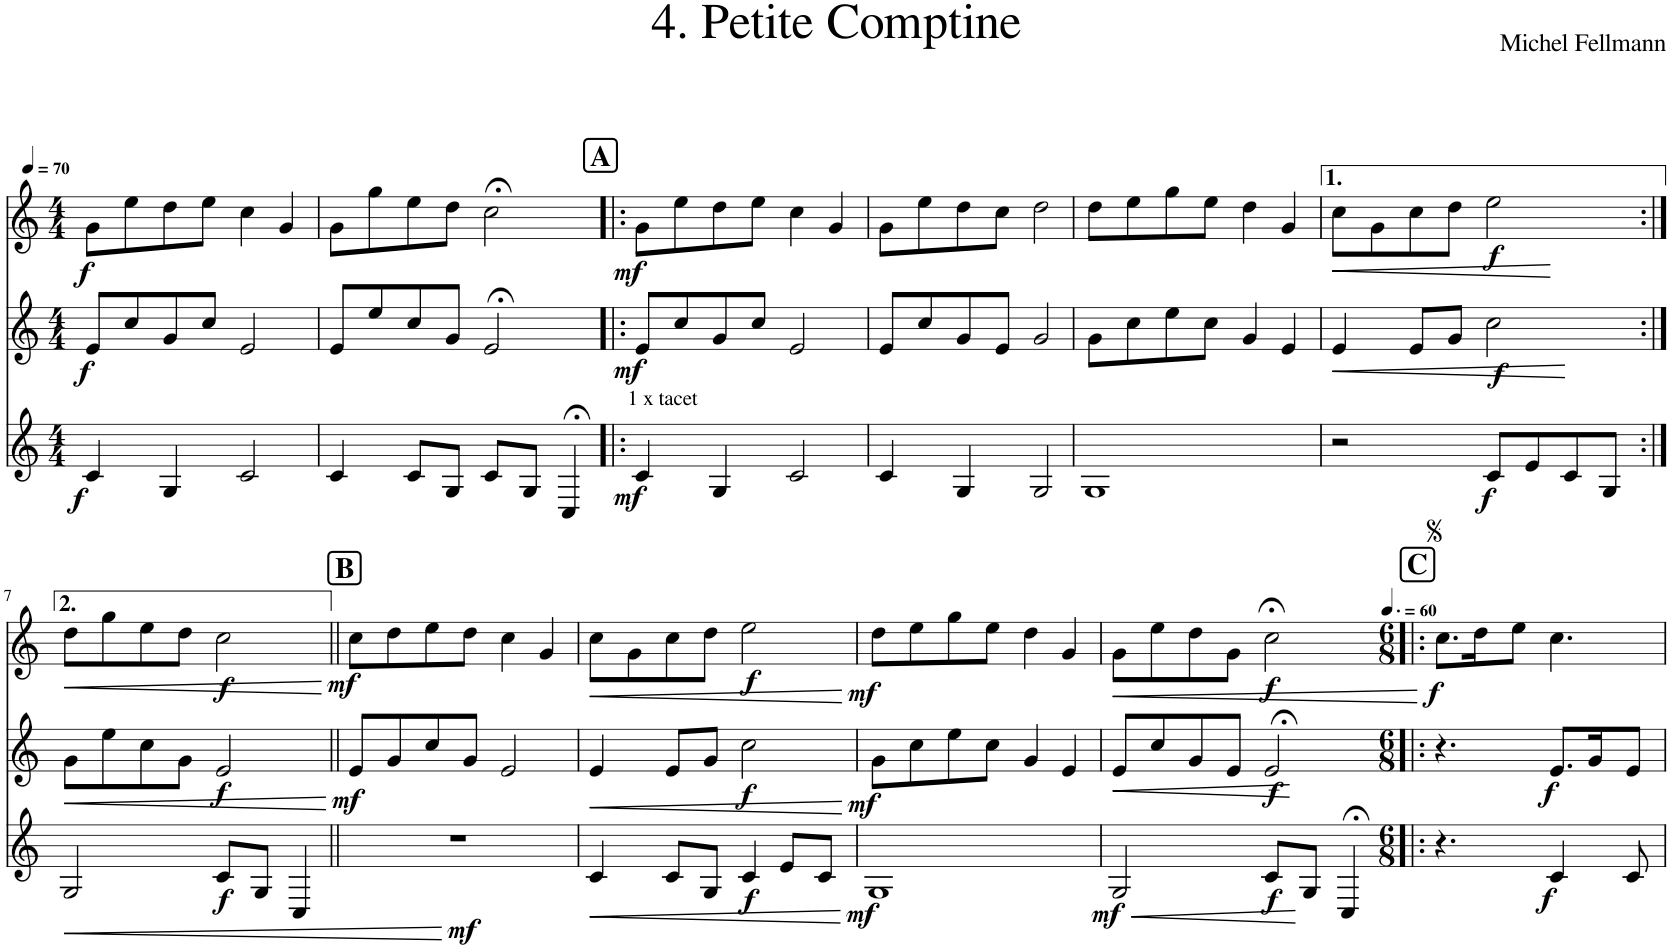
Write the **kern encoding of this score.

**kern	**dynam	**kern	**dynam	**kern	**dynam
*part3	*part3	*part2	*part2	*part1	*part1
*staff3	*staff3	*staff2	*staff2	*staff1	*staff1
*I"Cor en Fa	*	*I"Cor en Fa	*	*I"Cor en Fa	*
*clefG2	*	*clefG2	*	*clefG2	*
*Trd4c7	*	*Trd4c7	*	*Trd4c7	*
*k[]	*	*k[]	*	*k[]	*
*M4/4	*	*M4/4	*	*M4/4	*
*MM70	*	*MM70	*	*MM70	*
=1	=1	=1	=1	=1	=1
!	!LO:DY:b	!	!LO:DY:b	!	!LO:DY:b
4c/	f	8e/L	f	8g\L	f
.	.	8cc/	.	8ee\	.
4G/	.	8g/	.	8dd\	.
.	.	8cc/J	.	8ee\J	.
2c/	.	2e/	.	4cc\	.
.	.	.	.	4g/	.
=2	=2	=2	=2	=2	=2
4c/	.	8e/L	.	8g\L	.
.	.	8ee/	.	8gg\	.
8c/L	.	8cc/	.	8ee\	.
8G/J	.	8g/J	.	8dd\J	.
8c/L	.	2e;</	.	2cc;<\	.
8G/J	.	.	.	.	.
4C;</	.	.	.	.	.
!!LO:REH:place=s1:a:B:cj:fs=14:t=A
=3!|:	=3!|:	=3!|:	=3!|:	=3!|:	=3!|:
!LO:TX:a:t=1 x tacet	!	!	!	!	!
!	!LO:DY:b	!	!LO:DY:b	!	!LO:DY:b
4c/	mf	8e/L	mf	8g\L	mf
.	.	8cc/	.	8ee\	.
4G/	.	8g/	.	8dd\	.
.	.	8cc/J	.	8ee\J	.
2c/	.	2e/	.	4cc\	.
.	.	.	.	4g/	.
=4	=4	=4	=4	=4	=4
4c/	.	8e/L	.	8g\L	.
.	.	8cc/	.	8ee\	.
4G/	.	8g/	.	8dd\	.
.	.	8e/J	.	8cc\J	.
2G/	.	2g/	.	2dd\	.
=5	=5	=5	=5	=5	=5
1G	.	8g\L	.	8dd\L	.
.	.	8cc\	.	8ee\	.
.	.	8ee\	.	8gg\	.
.	.	8cc\J	.	8ee\J	.
.	.	4g/	.	4dd\	.
.	.	4e/	.	4g/	.
=6	=6	=6	=6	=6	=6
!	!	!	!LO:HP:b	!	!LO:HP:b
2r	.	4e/	<	8cc\L	<
.	.	.	.	8g\	.
.	.	8e/L	.	8cc\	.
.	.	8g/J	.	8dd\J	.
!	!LO:DY:b	!	!LO:DY:b	!	!LO:DY:b
8c/L	f	2cc\	f	2ee\	f
8e/	.	.	.	.	.
8c/	.	.	.	.	.
8G/J	.	.	.	.	.
.	.	.	[	.	[
!!LO:LB:g=z
=7:|!	=7:|!	=7:|!	=7:|!	=7:|!	=7:|!
!	!LO:HP:b	!	!LO:HP:b	!	!LO:HP:b
2G/	<	8g\L	<	8dd\L	<
.	.	8ee\	.	8gg\	.
.	.	8cc\	.	8ee\	.
.	.	8g\J	.	8dd\J	.
!	!LO:DY:b	!	!LO:DY:b	!	!LO:DY:b
8c/L	f	2e/	f	2cc\	f
8G/J	.	.	.	.	.
4C/	.	.	.	.	.
.	[	.	[	.	[
!!LO:REH:place=s1:a:B:cj:fs=14:t=B
=8||	=8||	=8||	=8||	=8||	=8||
!	!LO:DY:b	!	!LO:DY:b	!	!LO:DY:b
1r	mf	8e/L	mf	8cc\L	mf
.	.	8g/	.	8dd\	.
.	.	8cc/	.	8ee\	.
.	.	8g/J	.	8dd\J	.
.	.	2e/	.	4cc\	.
.	.	.	.	4g/	.
=9	=9	=9	=9	=9	=9
!	!LO:HP:b	!	!LO:HP:b	!	!LO:HP:b
4c/	<	4e/	<	8cc\L	<
.	.	.	.	8g\	.
8c/L	.	8e/L	.	8cc\	.
8G/J	.	8g/J	.	8dd\J	.
!	!LO:DY:b	!	!LO:DY:b	!	!LO:DY:b
4c/	f	2cc\	f	2ee\	f
8e/L	.	.	.	.	.
8c/J	.	.	.	.	.
.	[	.	[	.	[
=10	=10	=10	=10	=10	=10
!	!LO:DY:b	!	!LO:DY:b	!	!LO:DY:b
1G	mf	8g\L	mf	8dd\L	mf
.	.	8cc\	.	8ee\	.
.	.	8ee\	.	8gg\	.
.	.	8cc\J	.	8ee\J	.
.	.	4g/	.	4dd\	.
.	.	4e/	.	4g/	.
=11	=11	=11	=11	=11	=11
!	!LO:HP:b	!	!LO:HP:b	!	!LO:HP:b
!	!LO:DY:n=1:b	!	!	!	!
2G/	< mf	8e/L	<	8g\L	<
.	.	8cc/	.	8ee\	.
.	.	8g/	.	8dd\	.
.	.	8e/J	.	8g\J	.
!	!LO:DY:n=2:b	!	!LO:DY:b	!	!LO:DY:b
8c/L	f	2e;</	f	2cc;<\	f
8G/J	.	.	.	.	.
4C;</	.	.	.	.	.
.	[	.	[	.	[
=12!|:	=12!|:	=12!|:	=12!|:	=12!|:	=12!|:
!!LO:REH:place=s1:a:B:cj:fs=14:t=C
*M6/8	*	*M6/8	*	*M6/8	*
*	*	*	*	*MM90	*
!	!	!	!	!	!LO:DY:b
4.r	.	4.r	.	8.cc\L	f
.	.	.	.	16dd\K	.
.	.	.	.	8ee\J	.
!	!LO:DY:b	!	!LO:DY:b	!	!
4c/	f	8.e/L	f	4.cc\	.
.	.	16g/K	.	.	.
8c/	.	8e/J	.	.	.
=	=	=	=	=	=
*-	*-	*-	*-	*-	*-
